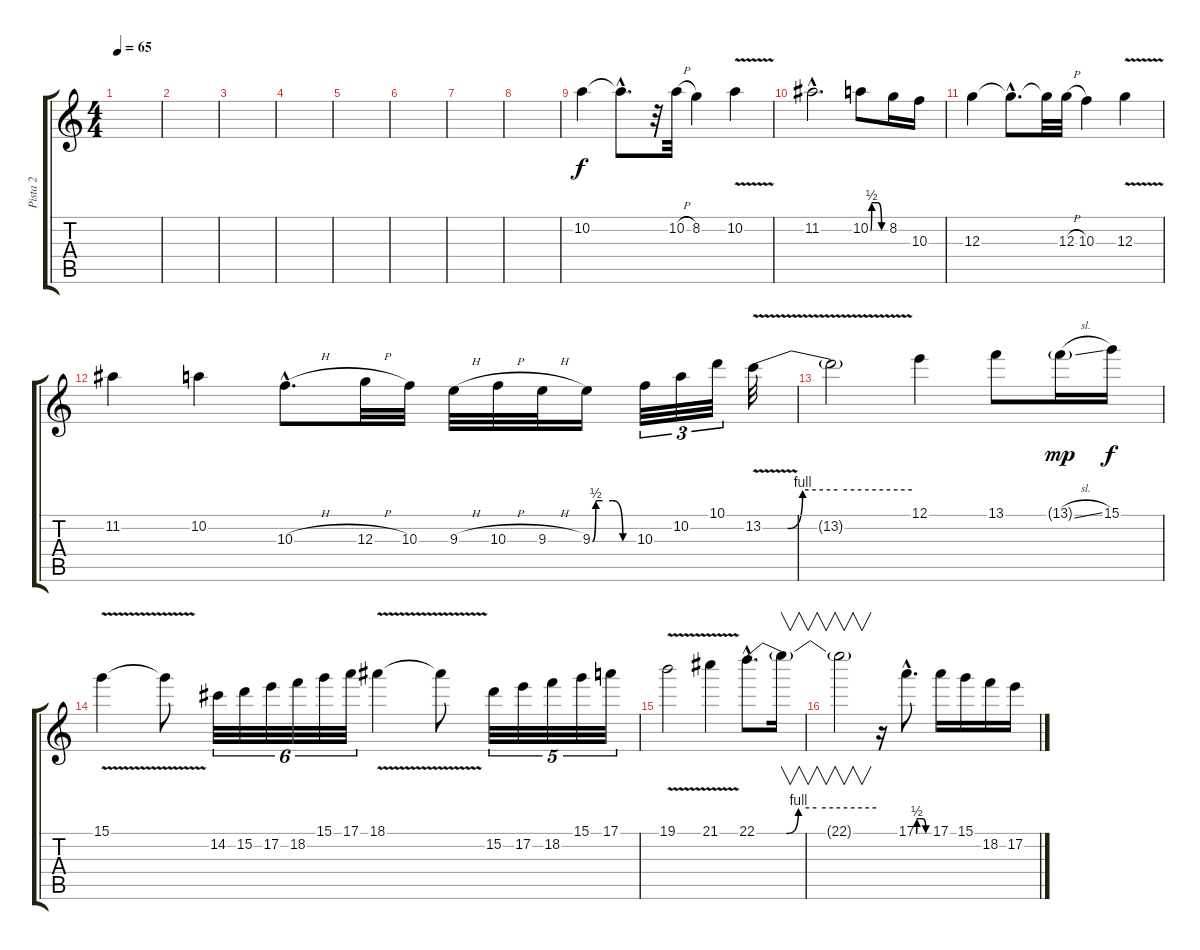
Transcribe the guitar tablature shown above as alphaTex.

\track ("Pista 2" "Pista 2") {instrument overdrivenguitar}
\staff {score tabs}
\tuning (E4 B3 G3 D3 A2 E2) {hide}
\ts (4 4)
\tempo 65
\clef g2
\ks c
|
|
|
|
|
|
|
|
10.2.4 10.2{hac t}.8{d} r.32 10.2{h}.32 8.2.4 10.2{v}.4 |
11.2{hac}.2{d} 10.2{be (custom 0 0 5 2 15 2 30 2 45 0 60 0)}.8 8.2.16 10.3.16 |
12.3.4 12.3{hac t}.8{d} 12.3{t}.32 12.3{h}.32 10.3.4 12.3{v}.4 |
11.2.4 10.2.4 10.3{h hac}.8{d} 12.3{h}.32 10.3.32 9.3{h}.32 10.3{h}.32 9.3{h}.32 9.3{be (custom 0 0 5 2 15 2 30 2 45 0 60 0)}.16 10.3.32{tu (3 2)} 10.2.32{tu (3 2)} 10.1.32{tu (3 2)} 13.2{be (custom 0 0 10 0 16 4 30 4 60 4) v}.32 |
13.2{t}.2 12.1.4 13.1.8 13.1{sl g}.16{dy mp} 15.1.16{dy f} |
15.1{v}.4 15.1{t}.8 14.2.32{tu (6 4)} 15.2.32{tu (6 4)} 17.2.32{tu (6 4)} 18.2.32{tu (6 4)} 15.1.32{tu (6 4)} 17.1.32{tu (6 4)} 18.1{v}.4 18.1{t}.8 15.2.32{tu (5 4)} 17.2.32{tu (5 4)} 18.2.32{tu (5 4)} 15.1.32{tu (5 4)} 17.1.32{tu (5 4)} |
19.1{v}.2 21.1{v}.4 22.1{be (custom 0 0 15 0 21 4 30 4 60 4) hac}.8{d} 22.1{t}.16{v} |
22.1{t}.2{v} r.16 17.1{be (custom 0 0 3 2 15 2 30 2 45 0 60 0) hac}.8{d} 17.1.16 15.1.16 18.2.16 17.2.16
